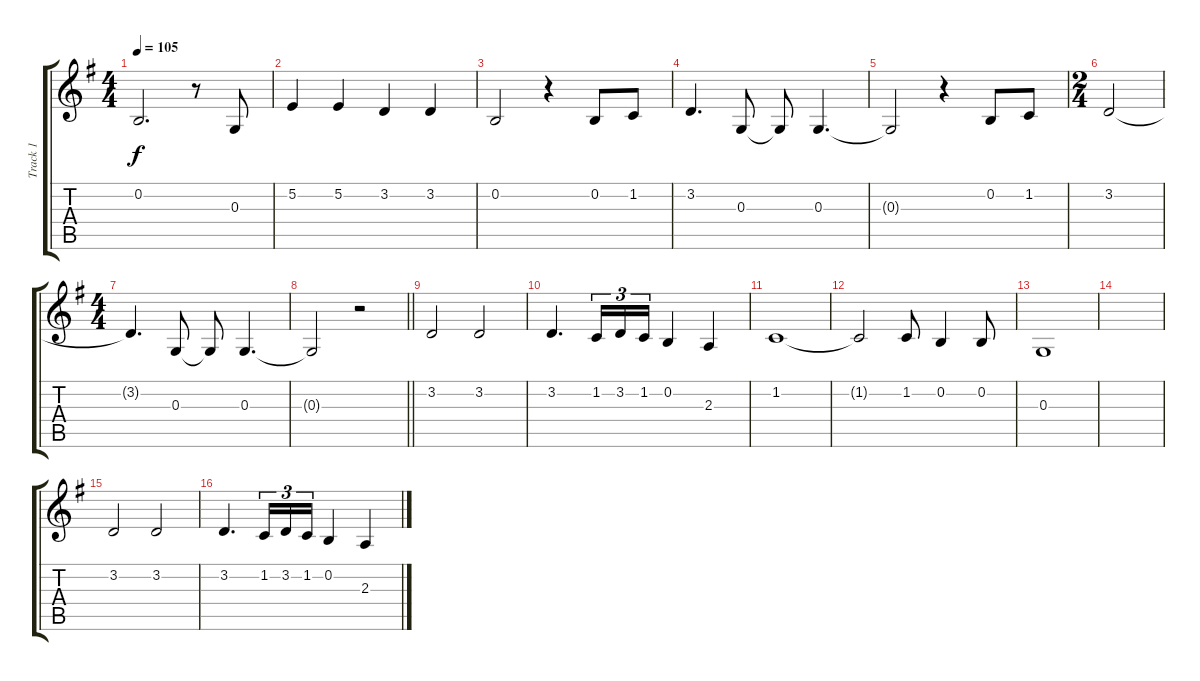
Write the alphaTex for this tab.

\track ("Track 1" "Track 1") {instrument tenorsax}
\staff {score tabs}
\tuning (E4 B3 G3 D3 A2 E2) {hide}
\ts (4 4)
\tempo 105
\clef g2
\ks g
0.2.2{d dy f} r.8 0.3.8 |
5.2.4 5.2.4 3.2.4 3.2.4 |
0.2.2 r.4 0.2.8 1.2.8 |
3.2.4{d} 0.3.8 0.3{t}.8 0.3.4{d} |
0.3{t}.2 r.4 0.2.8 1.2.8 |
\ts (2 4)
3.2.2 |
\ts (4 4)
3.2{t}.4{d} 0.3.8 0.3{t}.8 0.3.4{d} |
\barLineRight lightlight
0.3{t}.2 r.2 |
3.2.2 3.2.2 |
3.2.4{d} 1.2.16{tu (3 2)} 3.2.16{tu (3 2)} 1.2.16{tu (3 2)} 0.2.4 2.3.4 |
1.2.1 |
1.2{t}.2 1.2.8 0.2.4 0.2.8 |
0.3.1 |
|
3.2.2 3.2.2 |
3.2.4{d} 1.2.16{tu (3 2)} 3.2.16{tu (3 2)} 1.2.16{tu (3 2)} 0.2.4 2.3.4
